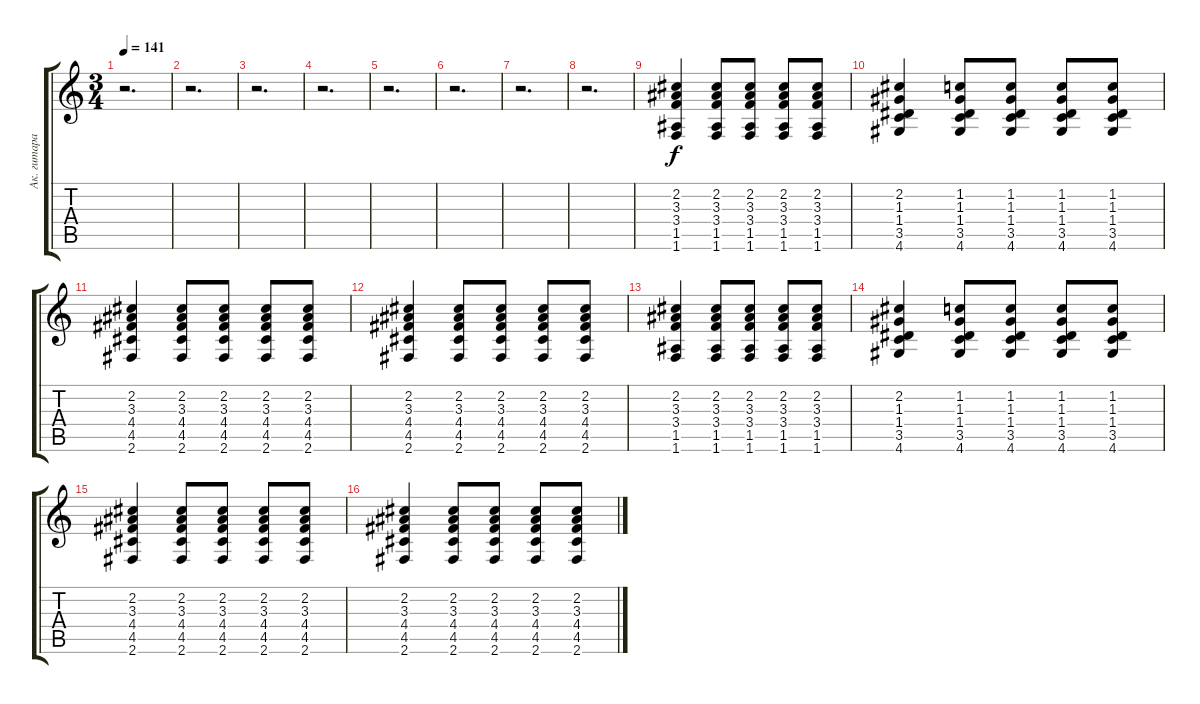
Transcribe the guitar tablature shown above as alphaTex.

\track ("Ак. гитара" "Ак. гитара") {instrument acousticguitarsteel}
\staff {score tabs}
\tuning (E4 B3 G3 D3 A2 E2) {hide}
\ts (3 4)
\tempo 141
\clef g2
\ks c
r.2{d dy mp} |
r.2{d} |
r.2{d} |
r.2{d} |
r.2{d} |
r.2{d} |
r.2{d} |
r.2{d} |
(2.2 3.3 3.4 1.5 1.6).4{dy f} (2.2 3.3 3.4 1.5 1.6).8 (2.2 3.3 3.4 1.5 1.6).8 (2.2 3.3 3.4 1.5 1.6).8 (2.2 3.3 3.4 1.5 1.6).8 |
(2.2 1.3 1.4 3.5 4.6).4 (1.2 1.3 1.4 3.5 4.6).8 (1.2 1.3 1.4 3.5 4.6).8 (1.2 1.3 1.4 3.5 4.6).8 (1.2 1.3 1.4 3.5 4.6).8 |
(2.2 3.3 4.4 4.5 2.6).4 (2.2 3.3 4.4 4.5 2.6).8 (2.2 3.3 4.4 4.5 2.6).8 (2.2 3.3 4.4 4.5 2.6).8 (2.2 3.3 4.4 4.5 2.6).8 |
(2.2 3.3 4.4 4.5 2.6).4 (2.2 3.3 4.4 4.5 2.6).8 (2.2 3.3 4.4 4.5 2.6).8 (2.2 3.3 4.4 4.5 2.6).8 (2.2 3.3 4.4 4.5 2.6).8 |
(2.2 3.3 3.4 1.5 1.6).4 (2.2 3.3 3.4 1.5 1.6).8 (2.2 3.3 3.4 1.5 1.6).8 (2.2 3.3 3.4 1.5 1.6).8 (2.2 3.3 3.4 1.5 1.6).8 |
(2.2 1.3 1.4 3.5 4.6).4 (1.2 1.3 1.4 3.5 4.6).8 (1.2 1.3 1.4 3.5 4.6).8 (1.2 1.3 1.4 3.5 4.6).8 (1.2 1.3 1.4 3.5 4.6).8 |
(2.2 3.3 4.4 4.5 2.6).4 (2.2 3.3 4.4 4.5 2.6).8 (2.2 3.3 4.4 4.5 2.6).8 (2.2 3.3 4.4 4.5 2.6).8 (2.2 3.3 4.4 4.5 2.6).8 |
(2.2 3.3 4.4 4.5 2.6).4 (2.2 3.3 4.4 4.5 2.6).8 (2.2 3.3 4.4 4.5 2.6).8 (2.2 3.3 4.4 4.5 2.6).8 (2.2 3.3 4.4 4.5 2.6).8
